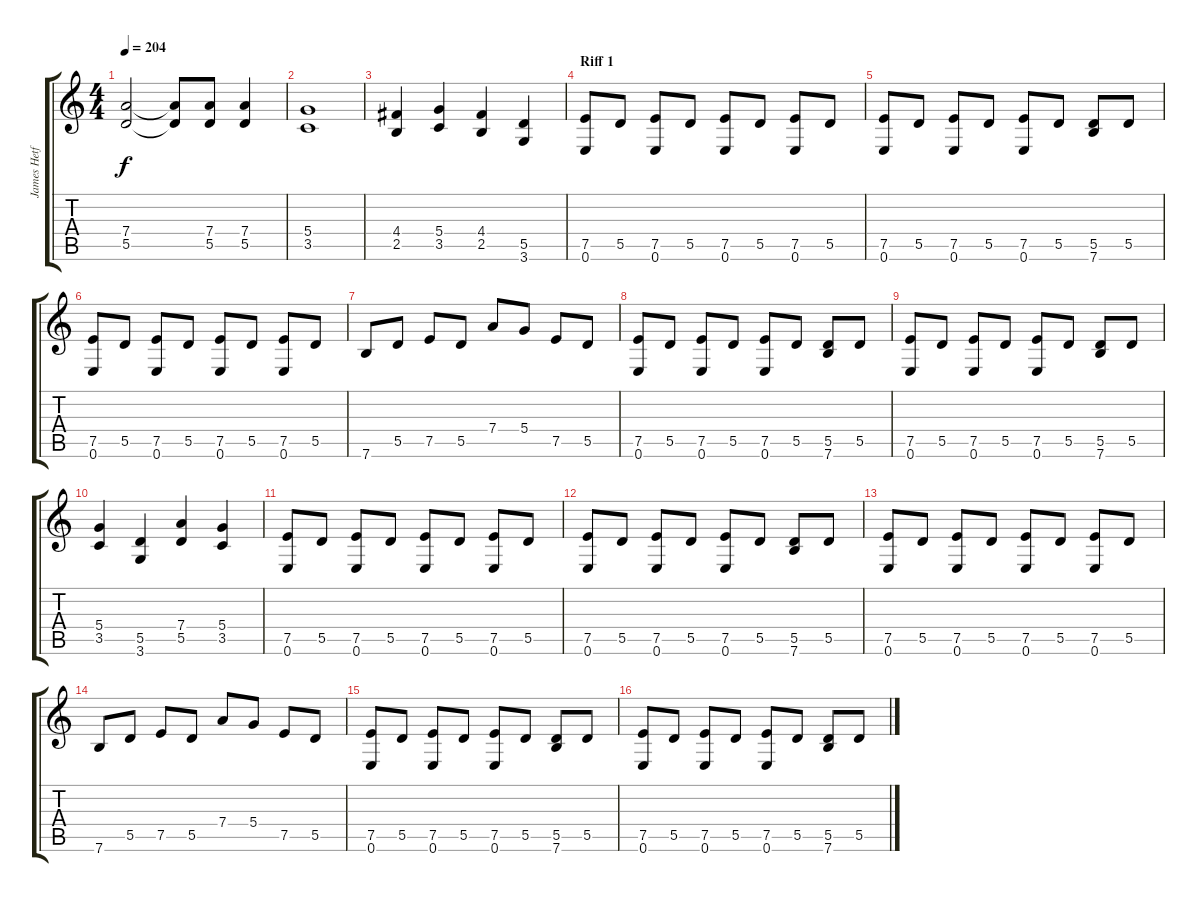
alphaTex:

\track ("James Hetfield (Guitar 1)" "James Hetf") {instrument distortionguitar}
\staff {score tabs}
\tuning (E4 B3 G3 D3 A2 E2) {hide}
\ts (4 4)
\tempo 204
\clef g2
\ks c
(7.4{t} 5.5{t}).2{dy f} (7.4{t} 5.5{t}).8 (7.4 5.5).8 (7.4 5.5).4 |
(5.4 3.5).1 |
(4.4 2.5).4 (5.4 3.5).4 (4.4 2.5).4 (5.5 3.6).4 |
\section ("" "Riff 1")
(7.5 0.6).8 5.5.8 (7.5 0.6).8 5.5.8 (7.5 0.6).8 5.5.8 (7.5 0.6).8 5.5.8 |
(7.5 0.6).8 5.5.8 (7.5 0.6).8 5.5.8 (7.5 0.6).8 5.5.8 (5.5 7.6).8 5.5.8 |
(7.5 0.6).8 5.5.8 (7.5 0.6).8 5.5.8 (7.5 0.6).8 5.5.8 (7.5 0.6).8 5.5.8 |
7.6.8 5.5.8 7.5.8 5.5.8 7.4.8 5.4.8 7.5.8 5.5.8 |
(7.5 0.6).8 5.5.8 (7.5 0.6).8 5.5.8 (7.5 0.6).8 5.5.8 (5.5 7.6).8 5.5.8 |
(7.5 0.6).8 5.5.8 (7.5 0.6).8 5.5.8 (7.5 0.6).8 5.5.8 (5.5 7.6).8 5.5.8 |
(5.4 3.5).4 (5.5 3.6).4 (7.4 5.5).4 (5.4 3.5).4 |
(7.5 0.6).8 5.5.8 (7.5 0.6).8 5.5.8 (7.5 0.6).8 5.5.8 (7.5 0.6).8 5.5.8 |
(7.5 0.6).8 5.5.8 (7.5 0.6).8 5.5.8 (7.5 0.6).8 5.5.8 (5.5 7.6).8 5.5.8 |
(7.5 0.6).8 5.5.8 (7.5 0.6).8 5.5.8 (7.5 0.6).8 5.5.8 (7.5 0.6).8 5.5.8 |
7.6.8 5.5.8 7.5.8 5.5.8 7.4.8 5.4.8 7.5.8 5.5.8 |
(7.5 0.6).8 5.5.8 (7.5 0.6).8 5.5.8 (7.5 0.6).8 5.5.8 (5.5 7.6).8 5.5.8 |
(7.5 0.6).8 5.5.8 (7.5 0.6).8 5.5.8 (7.5 0.6).8 5.5.8 (5.5 7.6).8 5.5.8
